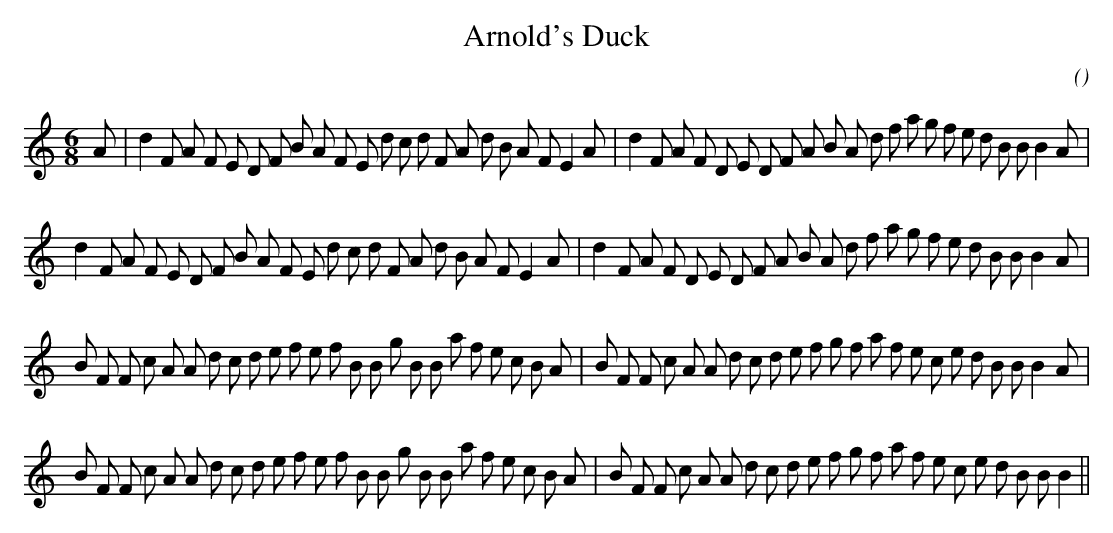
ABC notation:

X:1
T: Arnold's Duck
C:
O:
M:6/8
K:b
K:b
M:6/8
L:1/16
A2 |d4 F2 A2 F2 E2 D2 F2 B2 A2 F2 E2 d2 c2 d2 F2 A2 d2 B2 A2 F2 E4 A2 |d4 F2 A2 F2 D2 E2 D2 F2 A2 B2 A2 d2 f2 a2 g2 f2 e2 d2 B2 B2 B4 A2 |
d4 F2 A2 F2 E2 D2 F2 B2 A2 F2 E2 d2 c2 d2 F2 A2 d2 B2 A2 F2 E4 A2 |d4 F2 A2 F2 D2 E2 D2 F2 A2 B2 A2 d2 f2 a2 g2 f2 e2 d2 B2 B2 B4 A2 |
B2 F2 F2 c2 A2 A2 d2 c2 d2 e2 f2 e2 f2 B2 B2 g2 B2 B2 a2 f2 e2 c2 B2 A2 |B2 F2 F2 c2 A2 A2 d2 c2 d2 e2 f2 g2 f2 a2 f2 e2 c2 e2 d2 B2 B2 B4 A2 |
B2 F2 F2 c2 A2 A2 d2 c2 d2 e2 f2 e2 f2 B2 B2 g2 B2 B2 a2 f2 e2 c2 B2 A2 |B2 F2 F2 c2 A2 A2 d2 c2 d2 e2 f2 g2 f2 a2 f2 e2 c2 e2 d2 B2 B2 B4 ||
